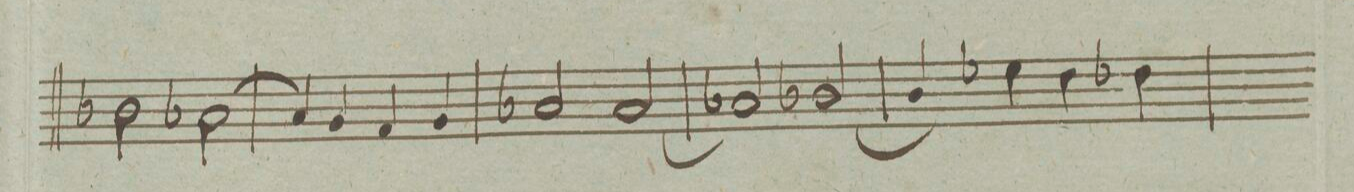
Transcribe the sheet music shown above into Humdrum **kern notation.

**kern	**dynam
*I"Clarinetto Primo in C.	*
*clefG2	*
*k[fncngn]	*
*met(c|)	*
*M2/2	*
2b-X\	.
[2a-X\	.
=208	=208
4a-/]	.
4g/	.
4f/	.
4g/	.
=209	=209
2a-X/	.
[2a-/	.
=210	=210
2a-X/]	.
[2b-X/	.
=211	=211
4b-/]	.
4ee-X\	.
4dd\	.
4dd-X\	.
=212	=212
*-	*-
